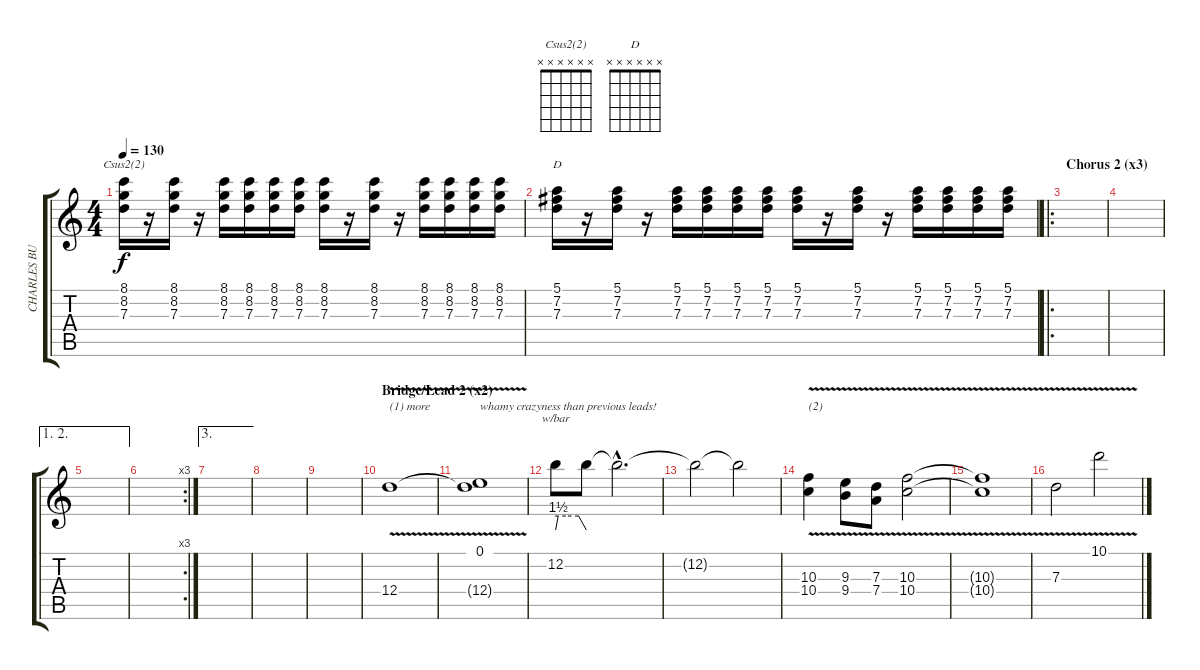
\track ("CHARLES BURCHILL!!!" "CHARLES BU") {instrument distortionguitar}
\staff {score tabs}
\tuning (E4 B3 G3 D3 A2 E2) {hide}
\chord ("Csus2(2)" x x x x x x)
\chord ("D" x x x x x x)
\ts (4 4)
\tempo 130
\clef g2
\ks c
(8.1 8.2 7.3).16{ch "Csus2(2)" dy f} r.16 (8.1 8.2 7.3).16 r.16 (8.1 8.2 7.3).16 (8.1 8.2 7.3).16 (8.1 8.2 7.3).16 (8.1 8.2 7.3).16 (8.1 8.2 7.3).16 r.16 (8.1 8.2 7.3).16 r.16 (8.1 8.2 7.3).16 (8.1 8.2 7.3).16 (8.1 8.2 7.3).16 (8.1 8.2 7.3).16 |
(5.1 7.2 7.3).16{ch "D"} r.16 (5.1 7.2 7.3).16 r.16 (5.1 7.2 7.3).16 (5.1 7.2 7.3).16 (5.1 7.2 7.3).16 (5.1 7.2 7.3).16 (5.1 7.2 7.3).16 r.16 (5.1 7.2 7.3).16 r.16 (5.1 7.2 7.3).16 (5.1 7.2 7.3).16 (5.1 7.2 7.3).16 (5.1 7.2 7.3).16 |
\ro
\section ("" "Chorus 2 (x3)")
|
|
\ae (1 2)
|
\rc 3
|
\ae 3
|
|
|
\section ("" "Bridge/Lead 2 (x2)")
12.4{v}.1{txt "(1) more" volume 13} |
(0.1 12.4{t}).1{txt "whamy crazyness than previous leads!"} |
12.2.8{tbe (custom default 0 0 5 6 20 6 45 6 60 0)} 12.2{t}.8 12.2{hac t}.2{d} |
12.2{t}.2 12.2{t}.2 |
(10.3{v} 10.4{v}).4{txt "(2)"} (9.3{v} 9.4{v}).8 (7.3{v} 7.4{v}).8 (10.3{v} 10.4{v}).2 |
(10.3{t} 10.4{t}).1 |
7.3{v}.2 10.1{v}.2
